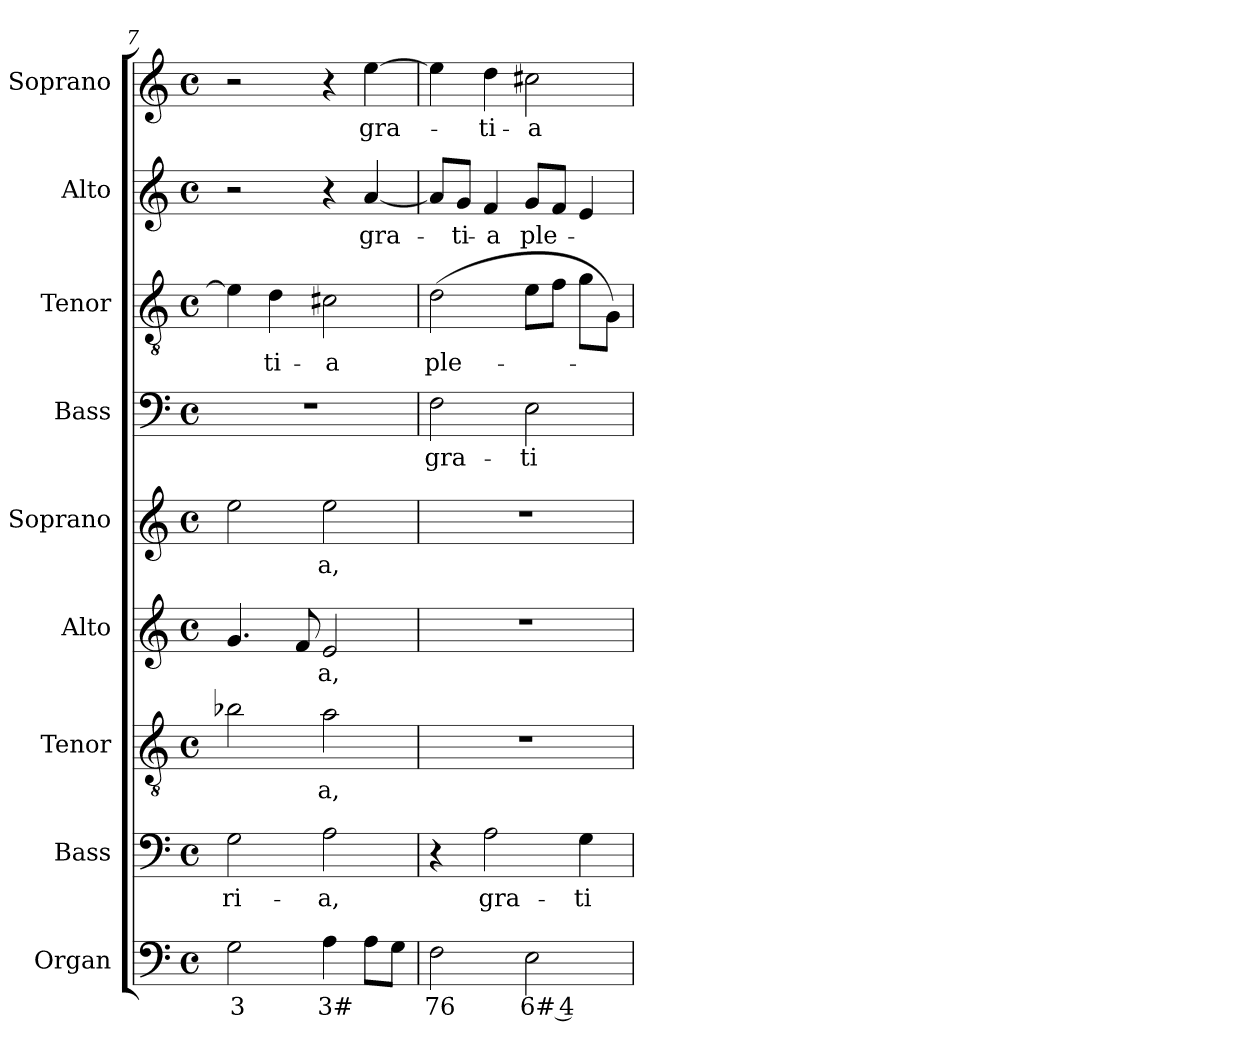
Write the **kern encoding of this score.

**kern	**text	**kern	**text	**kern	**text	**kern	**text	**kern	**text	**kern	**text	**kern	**text	**kern	**text	**kern	**text
*part9	*part9	*part8	*part8	*part7	*part7	*part6	*part6	*part5	*part5	*part4	*part4	*part3	*part3	*part2	*part2	*part1	*part1
*staff9	*staff9	*staff8	*staff8	*staff7	*staff7	*staff6	*staff6	*staff5	*staff5	*staff4	*staff4	*staff3	*staff3	*staff2	*staff2	*staff1	*staff1
*I"Organ	*	*I"Bass	*	*I"Tenor	*	*I"Alto	*	*I"Soprano	*	*I"Bass	*	*I"Tenor	*	*I"Alto	*	*I"Soprano	*
*	*	*I'B.	*	*I'T.	*	*I'A.	*	*I'S.	*	*I'B.	*	*I'T.	*	*I'A.	*	*I'S.	*
!!LO:PB:g=z
*clefF4	*	*clefF4	*	*clefGv2	*	*clefG2	*	*clefG2	*	*clefF4	*	*clefGv2	*	*clefG2	*	*clefG2	*
*	*	*	*	*ITrd7c12	*	*	*	*	*	*	*	*ITrd7c12	*	*	*	*	*
*k[]	*	*k[]	*	*k[]	*	*k[]	*	*k[]	*	*k[]	*	*k[]	*	*k[]	*	*k[]	*
*C:	*	*C:	*	*C:	*	*C:	*	*C:	*	*C:	*	*C:	*	*C:	*	*C:	*
*M4/4	*	*M4/4	*	*M4/4	*	*M4/4	*	*M4/4	*	*M4/4	*	*M4/4	*	*M4/4	*	*M4/4	*
*met(c)	*	*met(c)	*	*met(c)	*	*met(c)	*	*met(c)	*	*met(c)	*	*met(c)	*	*met(c)	*	*met(c)	*
=7	=7	=7	=7	=7	=7	=7	=7	=7	=7	=7	=7	=7	=7	=7	=7	=7	=7
!	!LO:LY:b:color=#000000	!	!	!	!	!	!	!	!	!	!	!	!	!	!	!	!
!	!	!	!LO:LY:b:color=#000000	!	!	!	!	!	!	!	!	!	!	!	!	!	!
2Gi\	3	2Gi\	-ri-	2B-Xi\	.	4.gi/	.	2eei\	.	1r	.	4Ei\]	.	2r	.	2r	.
!	!	!	!	!	!	!	!	!	!	!	!	!	!LO:LY:b:color=#000000	!	!	!	!
.	.	.	.	.	.	.	.	.	.	.	.	4Di\	-ti-	.	.	.	.
.	.	.	.	.	.	8fi/	.	.	.	.	.	.	.	.	.	.	.
!	!LO:LY:b:color=#000000	!	!	!	!	!	!	!	!	!	!	!	!	!	!	!	!
!	!	!	!LO:LY:b:color=#000000	!	!	!	!	!	!	!	!	!	!	!	!	!	!
!	!	!	!	!	!LO:LY:b:color=#000000	!	!	!	!	!	!	!	!	!	!	!	!
!	!	!	!	!	!	!	!LO:LY:b:color=#000000	!	!	!	!	!	!	!	!	!	!
!	!	!	!	!	!	!	!	!	!LO:LY:b:color=#000000	!	!	!	!	!	!	!	!
!	!	!	!	!	!	!	!	!	!	!	!	!	!LO:LY:b:color=#000000	!	!	!	!
4Ai\	3#	2Ai\	-a,	2Ai\	-a,	2ei/	-a,	2eei\	-a,	.	.	2C#Xi\	-a	4r	.	4r	.
!	!	!	!	!	!	!	!	!	!	!	!	!	!	!	!LO:LY:b:color=#000000	!	!
!	!	!	!	!	!	!	!	!	!	!	!	!	!	!	!	!	!LO:LY:b:color=#000000
8Ai\L	.	.	.	.	.	.	.	.	.	.	.	.	.	[4ai/	gra-	[4eei\	gra-
8Gi\J	.	.	.	.	.	.	.	.	.	.	.	.	.	.	.	.	.
=8	=8	=8	=8	=8	=8	=8	=8	=8	=8	=8	=8	=8	=8	=8	=8	=8	=8
!	!LO:LY:b:color=#000000	!	!	!	!	!	!	!	!	!	!	!	!	!	!	!	!
!	!	!	!	!	!	!	!	!	!	!	!LO:LY:b:color=#000000	!	!	!	!	!	!
!	!	!	!	!	!	!	!	!	!	!	!	!	!LO:LY:b:color=#000000	!	!	!	!
2Fi\	76	4r	.	1r	.	1r	.	1r	.	2Fi\	gra-	(2Di\	ple-	8ai/L]	.	4eei\]	.
!	!	!	!	!	!	!	!	!	!	!	!	!	!	!	!LO:LY:b:color=#000000	!	!
.	.	.	.	.	.	.	.	.	.	.	.	.	.	8gi/J	-ti-	.	.
!	!	!	!LO:LY:b:color=#000000	!	!	!	!	!	!	!	!	!	!	!	!	!	!
!	!	!	!	!	!	!	!	!	!	!	!	!	!	!	!LO:LY:b:color=#000000	!	!
!	!	!	!	!	!	!	!	!	!	!	!	!	!	!	!	!	!LO:LY:b:color=#000000
.	.	2Ai\	gra-	.	.	.	.	.	.	.	.	.	.	4fi/	-a	4ddi\	-ti-
!	!LO:LY:b:color=#000000	!	!	!	!	!	!	!	!	!	!	!	!	!	!	!	!
!	!	!	!	!	!	!	!	!	!	!	!LO:LY:b:color=#000000	!	!	!	!	!	!
!	!	!	!	!	!	!	!	!	!	!	!	!	!	!	!LO:LY:b:color=#000000	!	!
!	!	!	!	!	!	!	!	!	!	!	!	!	!	!	!	!	!LO:LY:b:color=#000000
2Ei\	6# 4	.	.	.	.	.	.	.	.	2Ei\	-ti-	8Ei\L	.	8gi/L	ple-	2cc#Xi\	-a
.	.	.	.	.	.	.	.	.	.	.	.	8Fi\J	.	8fi/J	.	.	.
!	!	!	!LO:LY:b:color=#000000	!	!	!	!	!	!	!	!	!	!	!	!	!	!
.	.	4Gi\	-ti-	.	.	.	.	.	.	.	.	8Gi\L	.	4ei/	.	.	.
.	.	.	.	.	.	.	.	.	.	.	.	8GGi\J)	.	.	.	.	.
=	=	=	=	=	=	=	=	=	=	=	=	=	=	=	=	=	=
*-	*-	*-	*-	*-	*-	*-	*-	*-	*-	*-	*-	*-	*-	*-	*-	*-	*-
